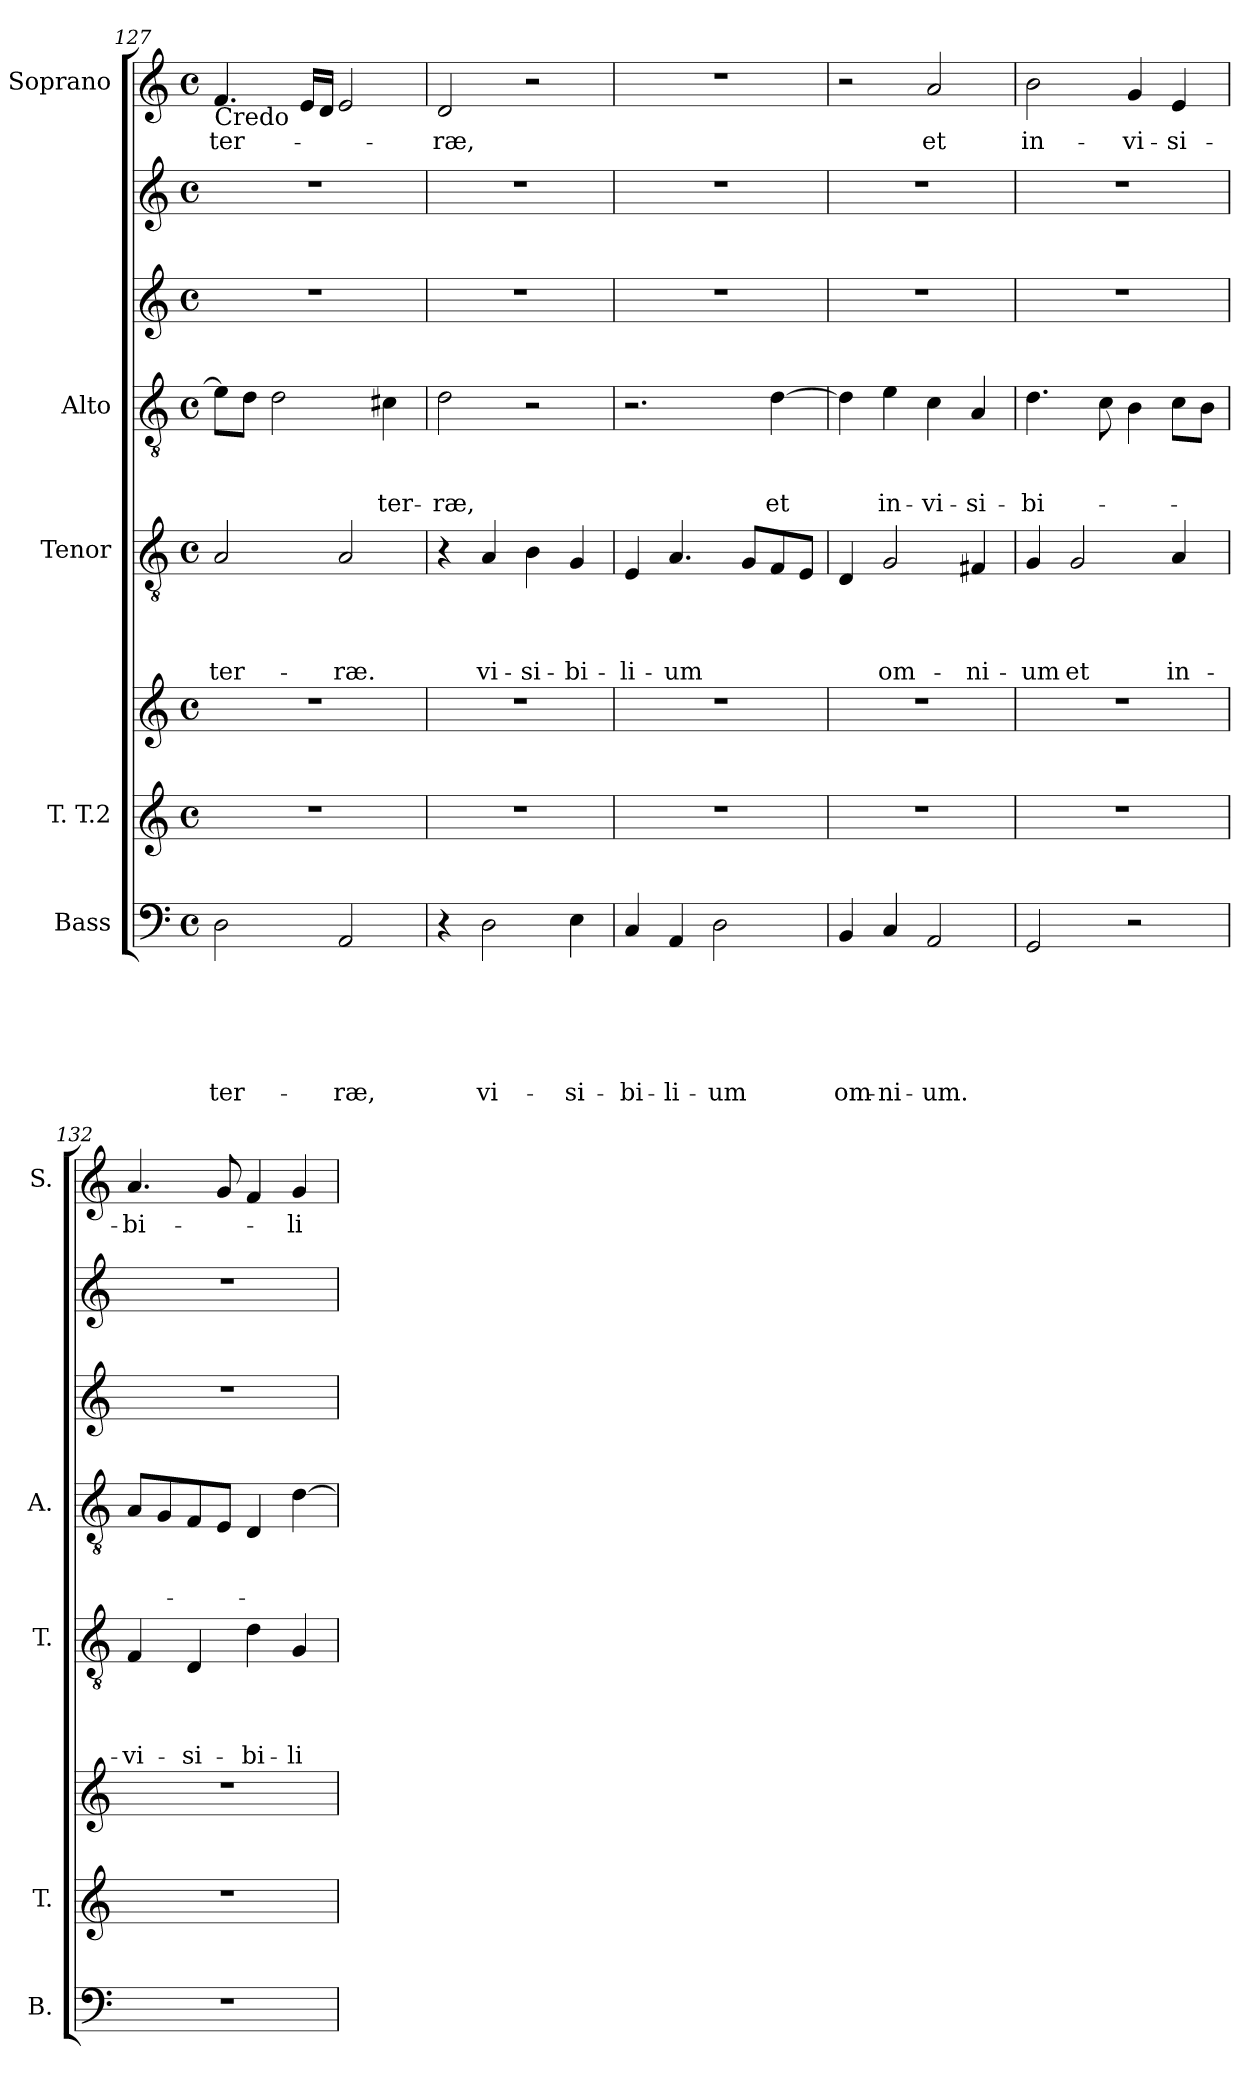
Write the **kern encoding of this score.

**kern	**text	**text	**text	**text	**text	**text	**kern	**kern	**kern	**text	**text	**text	**text	**kern	**text	**text	**text	**kern	**kern	**kern	**text
*part7	*part7	*part7	*part7	*part7	*part7	*part7	*part6	*part6	*part5	*part5	*part5	*part5	*part5	*part4	*part4	*part4	*part4	*part3	*part2	*part1	*part1
*staff8	*staff8	*staff8	*staff8	*staff8	*staff8	*staff8	*staff7	*staff6	*staff5	*staff5	*staff5	*staff5	*staff5	*staff4	*staff4	*staff4	*staff4	*staff3	*staff2	*staff1	*staff1
*I"Bass	*	*	*	*	*	*	*I"T. T.2	*	*I"Tenor	*	*	*	*	*I"Alto	*	*	*	*	*	*I"Soprano	*
*I'B.	*	*	*	*	*	*	*I'T.	*	*I'T.	*	*	*	*	*I'A.	*	*	*	*	*	*I'S.	*
*clefF4	*	*	*	*	*	*	*clefG2	*clefG2	*clefGv2	*	*	*	*	*clefGv2	*	*	*	*clefG2	*clefG2	*clefG2	*
*k[]	*	*	*	*	*	*	*k[]	*k[]	*k[]	*	*	*	*	*k[]	*	*	*	*k[]	*k[]	*k[]	*
*C:	*	*	*	*	*	*	*C:	*C:	*C:	*	*	*	*	*C:	*	*	*	*C:	*C:	*C:	*
*M4/4	*	*	*	*	*	*	*M4/4	*M4/4	*M4/4	*	*	*	*	*M4/4	*	*	*	*M4/4	*M4/4	*M4/4	*
*met(c)	*	*	*	*	*	*	*met(c)	*met(c)	*met(c)	*	*	*	*	*met(c)	*	*	*	*met(c)	*met(c)	*met(c)	*
=127	=127	=127	=127	=127	=127	=127	=127	=127	=127	=127	=127	=127	=127	=127	=127	=127	=127	=127	=127	=127	=127
!	!	!	!	!	!	!	!	!	!	!	!	!	!	!	!	!	!	!	!	!LO:TX:b:t=Credo	!
!	!	!	!	!	!	!LO:LY:b	!	!	!	!	!	!	!LO:LY:b	!	!	!	!	!	!	!	!LO:LY:b
2D\	.	.	.	.	.	ter-	1r	1r	2A/	.	.	.	ter-	8e\L]	.	.	.	1r	1r	4.f/	ter-
.	.	.	.	.	.	.	.	.	.	.	.	.	.	8d\J	.	.	.	.	.	.	.
.	.	.	.	.	.	.	.	.	.	.	.	.	.	2d\	.	.	.	.	.	.	.
.	.	.	.	.	.	.	.	.	.	.	.	.	.	.	.	.	.	.	.	16e/LL	.
.	.	.	.	.	.	.	.	.	.	.	.	.	.	.	.	.	.	.	.	16d/JJ	.
!	!	!	!	!	!	!LO:LY:b	!	!	!	!	!	!	!LO:LY:b	!	!	!	!	!	!	!	!
2AA/	.	.	.	.	.	-ræ,	.	.	2A/	.	.	.	-ræ.	.	.	.	.	.	.	2e/	.
!	!	!	!	!	!	!	!	!	!	!	!	!	!	!	!	!	!LO:LY:b	!	!	!	!
.	.	.	.	.	.	.	.	.	.	.	.	.	.	4c#X\	.	.	ter-	.	.	.	.
=128	=128	=128	=128	=128	=128	=128	=128	=128	=128	=128	=128	=128	=128	=128	=128	=128	=128	=128	=128	=128	=128
!	!	!	!	!	!	!	!	!	!	!	!	!	!	!	!	!	!LO:LY:b	!	!	!	!LO:LY:b
4r	.	.	.	.	.	.	1r	1r	4r	.	.	.	.	2d\	.	.	-ræ,	1r	1r	2d/	-ræ,
!	!	!	!	!	!	!LO:LY:b	!	!	!	!	!	!	!LO:LY:b	!	!	!	!	!	!	!	!
2D\	.	.	.	.	.	vi-	.	.	4A/	.	.	.	vi-	.	.	.	.	.	.	.	.
!	!	!	!	!	!	!	!	!	!	!	!	!	!LO:LY:b	!	!	!	!	!	!	!	!
.	.	.	.	.	.	.	.	.	4B\	.	.	.	-si-	2r	.	.	.	.	.	2r	.
!	!	!	!	!	!	!LO:LY:b	!	!	!	!	!	!	!LO:LY:b	!	!	!	!	!	!	!	!
4E\	.	.	.	.	.	-si-	.	.	4G/	.	.	.	-bi-	.	.	.	.	.	.	.	.
=129	=129	=129	=129	=129	=129	=129	=129	=129	=129	=129	=129	=129	=129	=129	=129	=129	=129	=129	=129	=129	=129
!	!	!	!	!	!	!LO:LY:b	!	!	!	!	!	!	!LO:LY:b	!	!	!	!	!	!	!	!
4C/	.	.	.	.	.	-bi-	1r	1r	4E/	.	.	.	-li-	2.r	.	.	.	1r	1r	1r	.
!	!	!	!	!	!	!LO:LY:b	!	!	!	!	!	!	!LO:LY:b	!	!	!	!	!	!	!	!
4AA/	.	.	.	.	.	-li-	.	.	4.A/	.	.	.	-um	.	.	.	.	.	.	.	.
!	!	!	!	!	!	!LO:LY:b	!	!	!	!	!	!	!	!	!	!	!	!	!	!	!
2D\	.	.	.	.	.	-um	.	.	.	.	.	.	.	.	.	.	.	.	.	.	.
.	.	.	.	.	.	.	.	.	8G/L	.	.	.	.	.	.	.	.	.	.	.	.
!	!	!	!	!	!	!	!	!	!	!	!	!	!	!	!	!	!LO:LY:b	!	!	!	!
.	.	.	.	.	.	.	.	.	8F/	.	.	.	.	[>4d\	.	.	et	.	.	.	.
.	.	.	.	.	.	.	.	.	8E/J	.	.	.	.	.	.	.	.	.	.	.	.
!!LO:LB:g=z
=130	=130	=130	=130	=130	=130	=130	=130	=130	=130	=130	=130	=130	=130	=130	=130	=130	=130	=130	=130	=130	=130
!	!	!	!	!	!	!LO:LY:b	!	!	!	!	!	!	!	!	!	!	!	!	!	!	!
4BB/	.	.	.	.	.	om-	1r	1r	4D/	.	.	.	.	4d\]	.	.	.	1r	1r	2r	.
!	!	!	!	!	!	!LO:LY:b	!	!	!	!	!	!	!LO:LY:b	!	!	!	!LO:LY:b	!	!	!	!
4C/	.	.	.	.	.	-ni-	.	.	2G/	.	.	.	om-	4e\	.	.	in-	.	.	.	.
!	!	!	!	!	!	!LO:LY:b	!	!	!	!	!	!	!	!	!	!	!LO:LY:b	!	!	!	!LO:LY:b
2AA/	.	.	.	.	.	-um.	.	.	.	.	.	.	.	4c\	.	.	-vi-	.	.	2a/	et
!	!	!	!	!	!	!	!	!	!	!	!	!	!LO:LY:b	!	!	!	!LO:LY:b	!	!	!	!
.	.	.	.	.	.	.	.	.	4F#X/	.	.	.	-ni-	4A/	.	.	-si-	.	.	.	.
=131	=131	=131	=131	=131	=131	=131	=131	=131	=131	=131	=131	=131	=131	=131	=131	=131	=131	=131	=131	=131	=131
!	!	!	!	!	!	!	!	!	!	!	!	!	!LO:LY:b	!	!	!	!LO:LY:b	!	!	!	!LO:LY:b
2GG/	.	.	.	.	.	.	1r	1r	4G/	.	.	.	-um	4.d\	.	.	-bi-	1r	1r	2b\	in-
!	!	!	!	!	!	!	!	!	!	!	!	!	!LO:LY:b	!	!	!	!	!	!	!	!
.	.	.	.	.	.	.	.	.	2G/	.	.	.	et	.	.	.	.	.	.	.	.
.	.	.	.	.	.	.	.	.	.	.	.	.	.	8c\	.	.	.	.	.	.	.
!	!	!	!	!	!	!	!	!	!	!	!	!	!	!	!	!	!	!	!	!	!LO:LY:b
2r	.	.	.	.	.	.	.	.	.	.	.	.	.	4B\	.	.	.	.	.	4g/	-vi-
!	!	!	!	!	!	!	!	!	!	!	!	!	!LO:LY:b	!	!	!	!	!	!	!	!LO:LY:b
.	.	.	.	.	.	.	.	.	4A/	.	.	.	in-	8c\L	.	.	.	.	.	4e/	-si-
.	.	.	.	.	.	.	.	.	.	.	.	.	.	8B\J	.	.	.	.	.	.	.
=132	=132	=132	=132	=132	=132	=132	=132	=132	=132	=132	=132	=132	=132	=132	=132	=132	=132	=132	=132	=132	=132
!	!	!	!	!	!	!	!	!	!	!	!	!	!LO:LY:b	!	!	!	!	!	!	!	!LO:LY:b
1r	.	.	.	.	.	.	1r	1r	4F/	.	.	.	-vi-	8A/L	.	.	.	1r	1r	4.a/	-bi-
.	.	.	.	.	.	.	.	.	.	.	.	.	.	8G/	.	.	.	.	.	.	.
!	!	!	!	!	!	!	!	!	!	!	!	!	!LO:LY:b	!	!	!	!	!	!	!	!
.	.	.	.	.	.	.	.	.	4D/	.	.	.	-si-	8F/	.	.	.	.	.	.	.
.	.	.	.	.	.	.	.	.	.	.	.	.	.	8E/J	.	.	.	.	.	8g/	.
!	!	!	!	!	!	!	!	!	!	!	!	!	!LO:LY:b	!	!	!	!	!	!	!	!
.	.	.	.	.	.	.	.	.	4d\	.	.	.	-bi-	4D/	.	.	.	.	.	4f/	.
!	!	!	!	!	!	!	!	!	!	!	!	!	!LO:LY:b	!	!	!	!	!	!	!	!LO:LY:b
.	.	.	.	.	.	.	.	.	4G/	.	.	.	-li-	[>4d\	.	.	.	.	.	4g/	-li-
=	=	=	=	=	=	=	=	=	=	=	=	=	=	=	=	=	=	=	=	=	=
*-	*-	*-	*-	*-	*-	*-	*-	*-	*-	*-	*-	*-	*-	*-	*-	*-	*-	*-	*-	*-	*-
